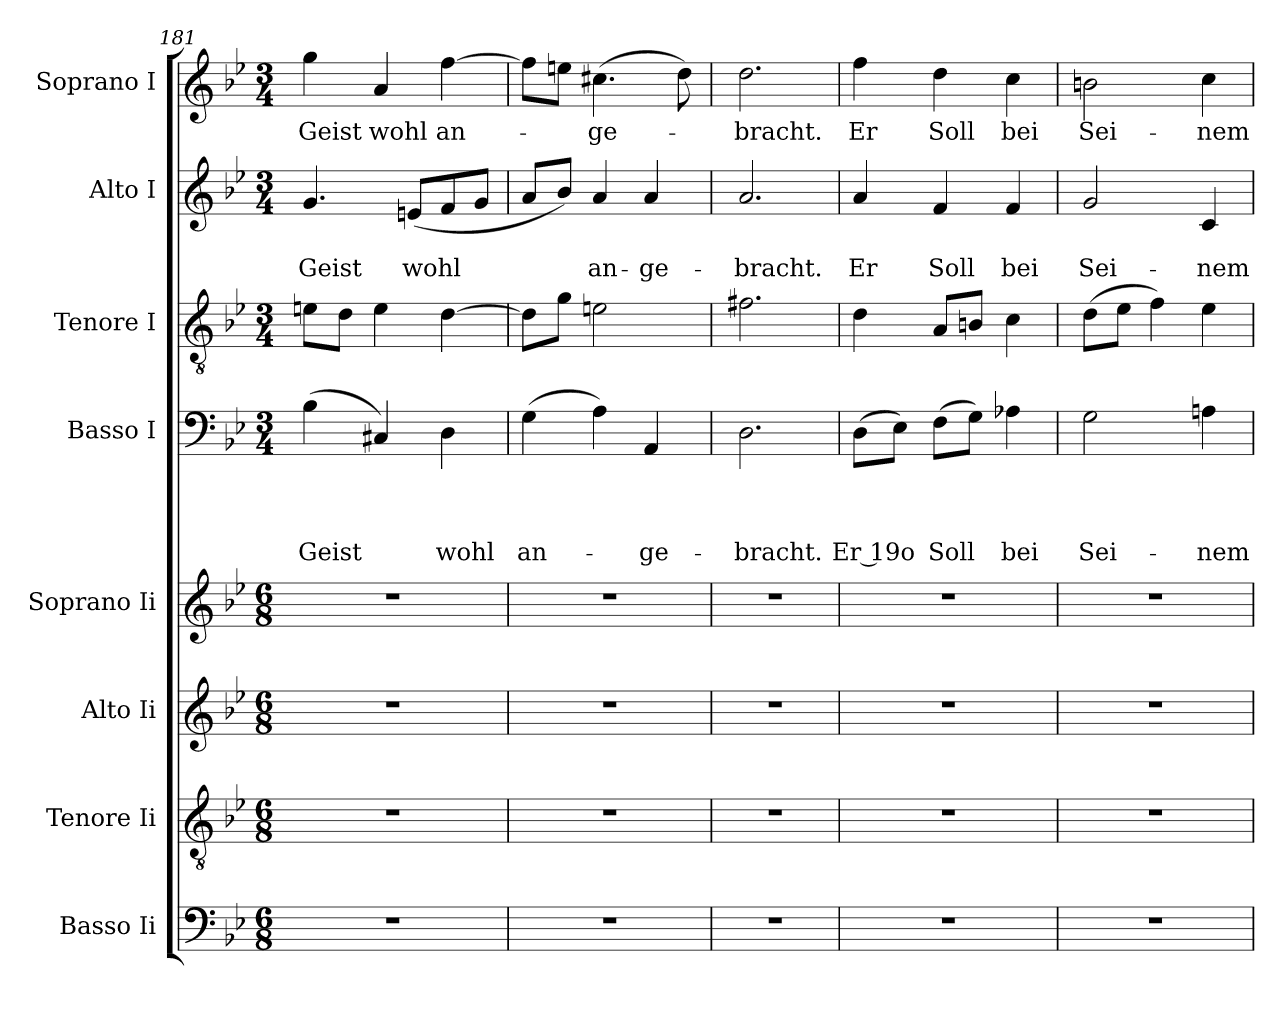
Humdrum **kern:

**kern	**kern	**kern	**kern	**kern	**text	**text	**text	**text	**kern	**kern	**text	**text	**kern	**text
*part8	*part7	*part6	*part5	*part4	*part4	*part4	*part4	*part4	*part3	*part2	*part2	*part2	*part1	*part1
*staff8	*staff7	*staff6	*staff5	*staff4	*staff4	*staff4	*staff4	*staff4	*staff3	*staff2	*staff2	*staff2	*staff1	*staff1
*I"Basso Ii	*I"Tenore Ii	*I"Alto Ii	*I"Soprano Ii	*I"Basso I	*	*	*	*	*I"Tenore I	*I"Alto I	*	*	*I"Soprano I	*
*clefF4	*clefGv2	*clefG2	*clefG2	*clefF4	*	*	*	*	*clefGv2	*clefG2	*	*	*clefG2	*
*k[b-e-]	*k[b-e-]	*k[b-e-]	*k[b-e-]	*k[b-e-]	*	*	*	*	*k[b-e-]	*k[b-e-]	*	*	*k[b-e-]	*
*B-:	*B-:	*B-:	*B-:	*B-:	*	*	*	*	*B-:	*B-:	*	*	*B-:	*
*M6/8	*M6/8	*M6/8	*M6/8	*M3/4	*	*	*	*	*M3/4	*M3/4	*	*	*M3/4	*
=181	=181	=181	=181	=181	=181	=181	=181	=181	=181	=181	=181	=181	=181	=181
!	!	!	!	!	!	!	!	!LO:LY:b	!	!	!	!LO:LY:b	!	!LO:LY:b
2.r	2.r	2.r	2.r	(>4B-\	.	.	.	Geist	8en\L	4.g/	.	Geist	4gg\	Geist
.	.	.	.	.	.	.	.	.	8d\J	.	.	.	.	.
!	!	!	!	!	!	!	!	!	!	!	!	!	!	!LO:LY:b
.	.	.	.	4C#X/)	.	.	.	.	4e\	.	.	.	4a/	wohl
!	!	!	!	!	!	!	!	!	!	!	!	!LO:LY:b	!	!
.	.	.	.	.	.	.	.	.	.	(<8en/L	.	wohl	.	.
!	!	!	!	!	!	!	!	!LO:LY:b	!	!	!	!	!	!LO:LY:b
.	.	.	.	4D\	.	.	.	wohl	[>4d\	8f/	.	.	[>4ff\	an-
.	.	.	.	.	.	.	.	.	.	8g/J	.	.	.	.
=182	=182	=182	=182	=182	=182	=182	=182	=182	=182	=182	=182	=182	=182	=182
!	!	!	!	!	!	!	!	!LO:LY:b	!	!	!	!	!	!
2.r	2.r	2.r	2.r	(>4G\	.	.	.	an-	8d\L]	8a/L	.	.	8ff\L]	.
.	.	.	.	.	.	.	.	.	8g\J	8b-/J)	.	.	8een\J	.
!	!	!	!	!	!	!	!	!	!	!	!	!LO:LY:b	!	!LO:LY:b
.	.	.	.	4A\)	.	.	.	.	2en\	4a/	.	an-	(>4.cc#X\	-ge-
!	!	!	!	!	!	!	!	!LO:LY:b	!	!	!	!LO:LY:b:rj	!	!
.	.	.	.	4AA/	.	.	.	-ge-	.	4a/	.	-ge-	.	.
.	.	.	.	.	.	.	.	.	.	.	.	.	8dd\)	.
=183	=183	=183	=183	=183	=183	=183	=183	=183	=183	=183	=183	=183	=183	=183
!	!	!	!	!	!	!	!	!LO:LY:b	!	!	!	!LO:LY:b	!	!LO:LY:b
2.r	2.r	2.r	2.r	2.D\	.	.	.	-bracht.	2.f#X\	2.a/	.	-bracht.	2.dd\	-bracht.
!!LO:LB:g=z
=184	=184	=184	=184	=184	=184	=184	=184	=184	=184	=184	=184	=184	=184	=184
!	!	!	!	!	!	!	!	!LO:LY:b	!	!	!	!LO:LY:b	!	!LO:LY:b
2.r	2.r	2.r	2.r	(>8D\L	.	.	.	Er 19o	4d\	4a/	.	Er	4ff\	Er
.	.	.	.	8E-\J)	.	.	.	.	.	.	.	.	.	.
!	!	!	!	!	!	!	!	!LO:LY:b	!	!	!	!LO:LY:b	!	!LO:LY:b
.	.	.	.	(>8F\L	.	.	.	Soll	8A/L	4f/	.	Soll	4dd\	Soll
.	.	.	.	8G\J)	.	.	.	.	8Bn/J	.	.	.	.	.
!	!	!	!	!	!	!	!	!LO:LY:b	!	!	!	!LO:LY:b	!	!LO:LY:b
.	.	.	.	4A-X\	.	.	.	bei	4c\	4f/	.	bei	4cc\	bei
=185	=185	=185	=185	=185	=185	=185	=185	=185	=185	=185	=185	=185	=185	=185
!	!	!	!	!	!	!	!	!LO:LY:b	!	!	!	!LO:LY:b	!	!LO:LY:b
2.r	2.r	2.r	2.r	2G\	.	.	.	Sei-	(>8d\L	2g/	.	Sei-	2bn\	Sei-
.	.	.	.	.	.	.	.	.	8e-\J	.	.	.	.	.
.	.	.	.	.	.	.	.	.	4f\)	.	.	.	.	.
!	!	!	!	!	!	!	!	!LO:LY:b	!	!	!	!LO:LY:b	!	!LO:LY:b
.	.	.	.	4An\	.	.	.	-nem	4e-\	4c/	.	-nem	4cc\	-nem
=	=	=	=	=	=	=	=	=	=	=	=	=	=	=
*-	*-	*-	*-	*-	*-	*-	*-	*-	*-	*-	*-	*-	*-	*-
